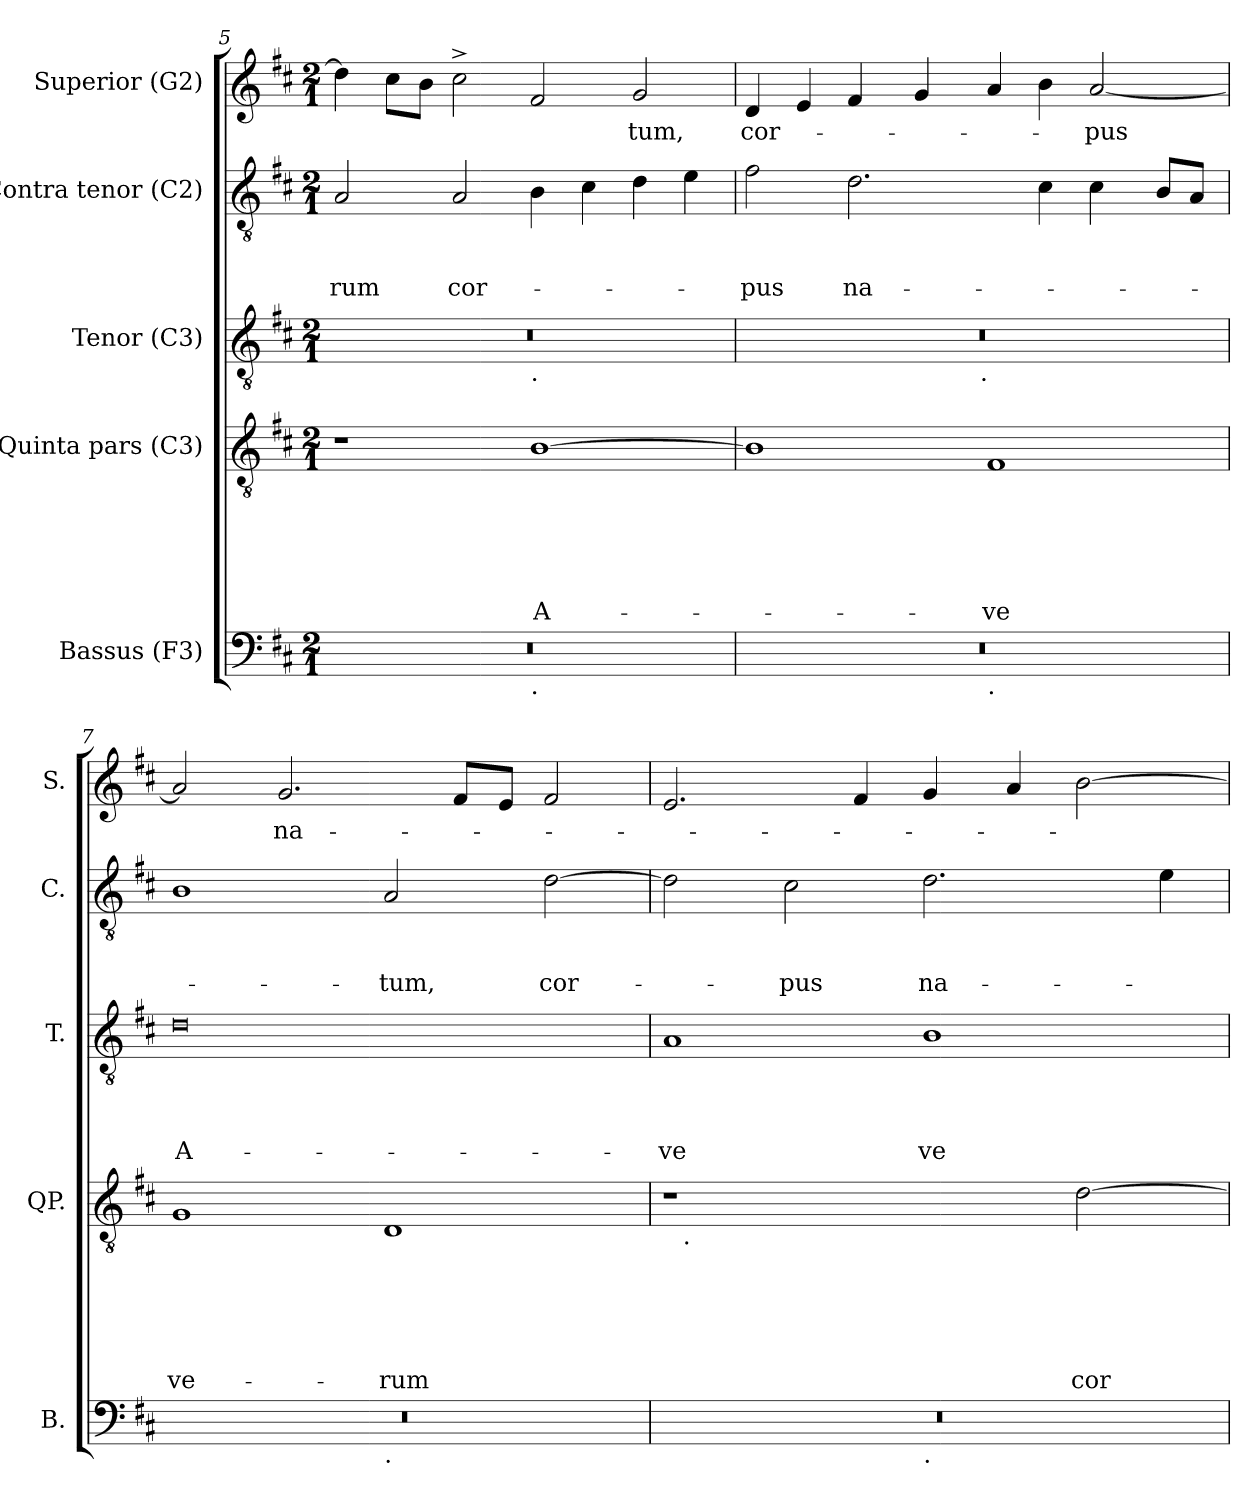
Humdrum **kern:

**kern	**kern	**text	**text	**text	**text	**text	**text	**kern	**text	**text	**text	**text	**kern	**text	**text	**text	**kern	**text
*part5	*part4	*part4	*part4	*part4	*part4	*part4	*part4	*part3	*part3	*part3	*part3	*part3	*part2	*part2	*part2	*part2	*part1	*part1
*staff5	*staff4	*staff4	*staff4	*staff4	*staff4	*staff4	*staff4	*staff3	*staff3	*staff3	*staff3	*staff3	*staff2	*staff2	*staff2	*staff2	*staff1	*staff1
*I"Bassus (F3)	*I"Quinta pars (C3)	*	*	*	*	*	*	*I"Tenor (C3)	*	*	*	*	*I"Contra tenor (C2)	*	*	*	*I"Superior (G2)	*
*I'B.	*I'QP.	*	*	*	*	*	*	*I'T.	*	*	*	*	*I'C.	*	*	*	*I'S.	*
!!LO:LB:g=z
*clefF4	*clefGv2	*	*	*	*	*	*	*clefGv2	*	*	*	*	*clefGv2	*	*	*	*clefG2	*
*k[f#c#]	*k[f#c#]	*	*	*	*	*	*	*k[f#c#]	*	*	*	*	*k[f#c#]	*	*	*	*k[f#c#]	*
*D:	*D:	*	*	*	*	*	*	*D:	*	*	*	*	*D:	*	*	*	*D:	*
*M2/1	*M2/1	*	*	*	*	*	*	*M2/1	*	*	*	*	*M2/1	*	*	*	*M2/1	*
=5	=5	=5	=5	=5	=5	=5	=5	=5	=5	=5	=5	=5	=5	=5	=5	=5	=5	=5
!	!	!	!	!	!	!	!	!	!	!	!	!	!	!	!	!LO:LY:b	!	!
*^	*	*	*	*	*	*	*	*^	*	*	*	*	*	*	*	*	*	*
0r	1ryy	1r	.	.	.	.	.	.	0r	1ryy	.	.	.	.	2A/	.	.	-rum	4dd\]	.
.	.	.	.	.	.	.	.	.	.	.	.	.	.	.	.	.	.	.	8cc#\L	.
.	.	.	.	.	.	.	.	.	.	.	.	.	.	.	.	.	.	.	8b\J	.
!	!	!	!	!	!	!	!	!	!	!	!	!	!	!	!	!	!	!LO:LY:b	!	!
.	.	.	.	.	.	.	.	.	.	.	.	.	.	.	2A/	.	.	cor-	2cc#^>\	.
!	!	!	!	!	!	!	!	!	!	!LO:TX:b:t=.	!	!	!	!	!	!	!	!	!	!
!	!LO:TX:b:t=.	!	!	!	!	!	!	!	!	!	!	!	!	!	!	!	!	!	!	!
!	!	!	!	!	!	!	!	!LO:LY:b	!	!	!	!	!	!	!	!	!	!	!	!
.	1ryy	[>1B	.	.	.	.	.	A-	.	1ryy	.	.	.	.	4B\	.	.	.	2f#/	.
.	.	.	.	.	.	.	.	.	.	.	.	.	.	.	4c#\	.	.	.	.	.
!	!	!	!	!	!	!	!	!	!	!	!	!	!	!	!	!	!	!	!	!LO:LY:b
.	.	.	.	.	.	.	.	.	.	.	.	.	.	.	4d\	.	.	.	2g/	-tum,
.	.	.	.	.	.	.	.	.	.	.	.	.	.	.	4e\	.	.	.	.	.
=6	=6	=6	=6	=6	=6	=6	=6	=6	=6	=6	=6	=6	=6	=6	=6	=6	=6	=6	=6	=6
!	!	!	!	!	!	!	!	!	!	!	!	!	!	!	!	!	!	!LO:LY:b	!	!LO:LY:b
0r	1ryy	1B]	.	.	.	.	.	.	0r	3%2ryy	.	.	.	.	2f#\	.	.	-pus	4d/	cor-
.	.	.	.	.	.	.	.	.	.	.	.	.	.	.	.	.	.	.	4e/	.
!	!	!	!	!	!	!	!	!	!	!	!	!	!	!	!	!	!	!LO:LY:b	!	!
.	.	.	.	.	.	.	.	.	.	.	.	.	.	.	2.d\	.	.	na-	4f#/	.
.	.	.	.	.	.	.	.	.	.	6ryy	.	.	.	.	.	.	.	.	.	.
.	.	.	.	.	.	.	.	.	.	.	.	.	.	.	.	.	.	.	4g/	.
.	.	.	.	.	.	.	.	.	.	12...ryy	.	.	.	.	.	.	.	.	.	.
!	!	!	!	!	!	!	!	!	!	!LO:TX:b:t=.	!	!	!	!	!	!	!	!	!	!
.	.	.	.	.	.	.	.	.	.	3%2ryy	.	.	.	.	.	.	.	.	.	.
!	!LO:TX:b:t=.	!	!	!	!	!	!	!	!	!	!	!	!	!	!	!	!	!	!	!
!	!	!	!	!	!	!	!	!LO:LY:b	!	!	!	!	!	!	!	!	!	!	!	!
.	1ryy	1F#	.	.	.	.	.	-ve	.	.	.	.	.	.	.	.	.	.	4a/	.
.	.	.	.	.	.	.	.	.	.	.	.	.	.	.	4c#\	.	.	.	4b\	.
!	!	!	!	!	!	!	!	!	!	!	!	!	!	!	!	!	!	!	!	!LO:LY:b
.	.	.	.	.	.	.	.	.	.	.	.	.	.	.	4c#\	.	.	.	[<2a/	-pus
.	.	.	.	.	.	.	.	.	.	3ryy	.	.	.	.	.	.	.	.	.	.
.	.	.	.	.	.	.	.	.	.	.	.	.	.	.	8B/L	.	.	.	.	.
.	.	.	.	.	.	.	.	.	.	.	.	.	.	.	8A/J	.	.	.	.	.
.	.	.	.	.	.	.	.	.	.	96ryy	.	.	.	.	.	.	.	.	.	.
=7	=7	=7	=7	=7	=7	=7	=7	=7	=7	=7	=7	=7	=7	=7	=7	=7	=7	=7	=7	=7
!	!	!	!	!	!	!	!	!LO:LY:b	!	!	!	!	!	!LO:LY:b:rj	!	!	!	!	!	!
*	*	*	*	*	*	*	*	*	*v	*v	*	*	*	*	*	*	*	*	*	*
0r	1ryy	1G	.	.	.	.	.	ve-	0d	.	.	.	A-	1B	.	.	.	2a/]	.
!	!	!	!	!	!	!	!	!	!	!	!	!	!	!	!	!	!	!	!LO:LY:b
.	.	.	.	.	.	.	.	.	.	.	.	.	.	.	.	.	.	2.g/	na-
!	!LO:TX:b:t=.	!	!	!	!	!	!	!	!	!	!	!	!	!	!	!	!	!	!
!	!	!	!	!	!	!	!	!LO:LY:b	!	!	!	!	!	!	!	!	!LO:LY:b	!	!
.	1ryy	1D	.	.	.	.	.	-rum	.	.	.	.	.	2A/	.	.	-tum,	.	.
.	.	.	.	.	.	.	.	.	.	.	.	.	.	.	.	.	.	8f#/L	.
.	.	.	.	.	.	.	.	.	.	.	.	.	.	.	.	.	.	8e/J	.
!	!	!	!	!	!	!	!	!	!	!	!	!	!	!	!	!	!LO:LY:b	!	!
.	.	.	.	.	.	.	.	.	.	.	.	.	.	[<2d\	.	.	cor-	2f#/	.
!!LO:LB:g=z
=8	=8	=8	=8	=8	=8	=8	=8	=8	=8	=8	=8	=8	=8	=8	=8	=8	=8	=8	=8
!	!	!	!	!	!	!	!	!	!	!	!	!	!LO:LY:b	!	!	!	!	!	!
*	*	*^	*	*	*	*	*	*	*	*	*	*	*	*	*	*	*	*	*
0r	1ryy	1r	32ryy	.	.	.	.	.	.	1A	.	.	.	-ve	2d\]	.	.	.	2.e/	.
!	!	!	!LO:TX:b:t=.	!	!	!	!	!	!	!	!	!	!	!	!	!	!	!	!	!
.	.	.	1ryy	.	.	.	.	.	.	.	.	.	.	.	.	.	.	.	.	.
!	!	!	!	!	!	!	!	!	!	!	!	!	!	!	!	!	!	!LO:LY:b	!	!
.	.	.	.	.	.	.	.	.	.	.	.	.	.	.	2c#\	.	.	-pus	.	.
.	.	.	.	.	.	.	.	.	.	.	.	.	.	.	.	.	.	.	4f#/	.
!	!LO:TX:b:t=.	!	!	!	!	!	!	!	!	!	!	!	!	!	!	!	!	!	!	!
!	!	!	!	!	!	!	!	!	!	!	!	!	!	!LO:LY:b	!	!	!	!LO:LY:b	!	!
.	1ryy	2ryy	.	.	.	.	.	.	.	1B	.	.	.	ve-	2.d\	.	.	na-	4g/	.
.	.	.	2ryy	.	.	.	.	.	.	.	.	.	.	.	.	.	.	.	.	.
.	.	.	.	.	.	.	.	.	.	.	.	.	.	.	.	.	.	.	4a/	.
!	!	!	!	!	!	!	!	!	!LO:LY:b	!	!	!	!	!	!	!	!	!	!	!
.	.	[>2d\	.	.	.	.	.	.	cor-	.	.	.	.	.	.	.	.	.	[>2b\	.
.	.	.	4...ryy	.	.	.	.	.	.	.	.	.	.	.	.	.	.	.	.	.
.	.	.	.	.	.	.	.	.	.	.	.	.	.	.	4e\	.	.	.	.	.
*v	*v	*	*	*	*	*	*	*	*	*	*	*	*	*	*	*	*	*	*	*
*	*v	*v	*	*	*	*	*	*	*	*	*	*	*	*	*	*	*	*	*
=	=	=	=	=	=	=	=	=	=	=	=	=	=	=	=	=	=	=
*-	*-	*-	*-	*-	*-	*-	*-	*-	*-	*-	*-	*-	*-	*-	*-	*-	*-	*-
